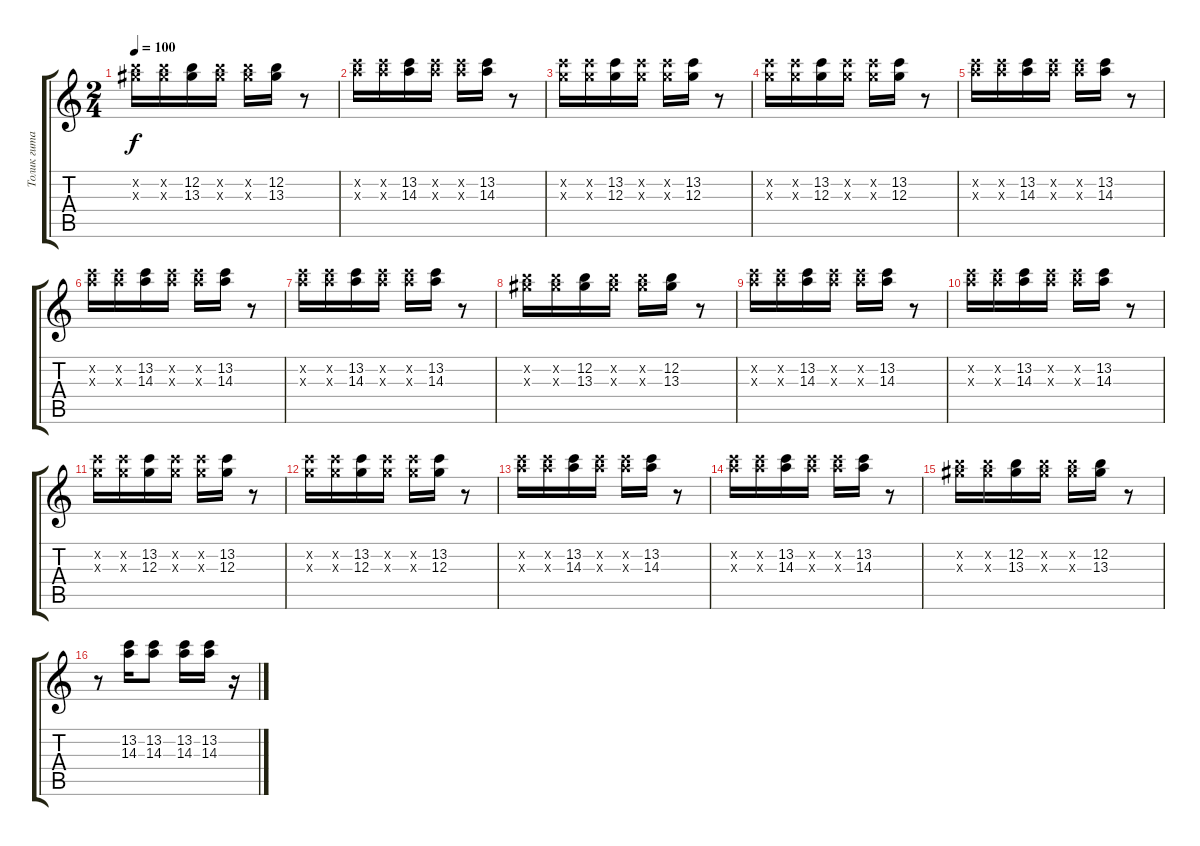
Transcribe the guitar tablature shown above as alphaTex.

\track ("Толик гитара" "Толик гита") {instrument distortionguitar}
\staff {score tabs}
\tuning (E4 B3 G3 D3 A2 E2) {hide}
\ts (2 4)
\tempo 100
\clef g2
\ks c
(12.2{x} 13.3{x}).16{dy f} (12.2{x} 13.3{x}).16 (12.2 13.3).16 (12.2{x} 13.3{x}).16 (12.2{x} 13.3{x}).16 (12.2 13.3).16 r.8 |
(13.2{x} 14.3{x}).16 (13.2{x} 14.3{x}).16 (13.2 14.3).16 (13.2{x} 14.3{x}).16 (13.2{x} 14.3{x}).16 (13.2 14.3).16 r.8 |
(13.2{x} 12.3{x}).16{instrument electricguitarclean} (13.2{x} 12.3{x}).16 (13.2 12.3).16 (13.2{x} 12.3{x}).16 (13.2{x} 12.3{x}).16 (13.2 12.3).16 r.8 |
(13.2{x} 12.3{x}).16 (13.2{x} 12.3{x}).16 (13.2 12.3).16 (13.2{x} 12.3{x}).16 (13.2{x} 12.3{x}).16 (13.2 12.3).16 r.8 |
(13.2{x} 14.3{x}).16 (13.2{x} 14.3{x}).16 (13.2 14.3).16 (13.2{x} 14.3{x}).16 (13.2{x} 14.3{x}).16 (13.2 14.3).16 r.8 |
(13.2{x} 14.3{x}).16 (13.2{x} 14.3{x}).16 (13.2 14.3).16 (13.2{x} 14.3{x}).16 (13.2{x} 14.3{x}).16 (13.2 14.3).16 r.8 |
(13.2{x} 14.3{x}).16 (13.2{x} 14.3{x}).16 (13.2 14.3).16 (13.2{x} 14.3{x}).16 (13.2{x} 14.3{x}).16 (13.2 14.3).16 r.8 |
(12.2{x} 13.3{x}).16 (12.2{x} 13.3{x}).16 (12.2 13.3).16 (12.2{x} 13.3{x}).16 (12.2{x} 13.3{x}).16 (12.2 13.3).16 r.8 |
(13.2{x} 14.3{x}).16 (13.2{x} 14.3{x}).16 (13.2 14.3).16 (13.2{x} 14.3{x}).16 (13.2{x} 14.3{x}).16 (13.2 14.3).16 r.8 |
(13.2{x} 14.3{x}).16 (13.2{x} 14.3{x}).16 (13.2 14.3).16 (13.2{x} 14.3{x}).16 (13.2{x} 14.3{x}).16 (13.2 14.3).16 r.8 |
(13.2{x} 12.3{x}).16 (13.2{x} 12.3{x}).16 (13.2 12.3).16 (13.2{x} 12.3{x}).16 (13.2{x} 12.3{x}).16 (13.2 12.3).16 r.8 |
(13.2{x} 12.3{x}).16 (13.2{x} 12.3{x}).16 (13.2 12.3).16 (13.2{x} 12.3{x}).16 (13.2{x} 12.3{x}).16 (13.2 12.3).16 r.8 |
(13.2{x} 14.3{x}).16 (13.2{x} 14.3{x}).16 (13.2 14.3).16 (13.2{x} 14.3{x}).16 (13.2{x} 14.3{x}).16 (13.2 14.3).16 r.8 |
(13.2{x} 14.3{x}).16 (13.2{x} 14.3{x}).16 (13.2 14.3).16 (13.2{x} 14.3{x}).16 (13.2{x} 14.3{x}).16 (13.2 14.3).16 r.8 |
(12.2{x} 13.3{x}).16 (12.2{x} 13.3{x}).16 (12.2 13.3).16 (12.2{x} 13.3{x}).16 (12.2{x} 13.3{x}).16 (12.2 13.3).16 r.8 |
r.8 (13.2 14.3).16 (13.2 14.3).8 (13.2 14.3).16 (13.2 14.3).16 r.16
